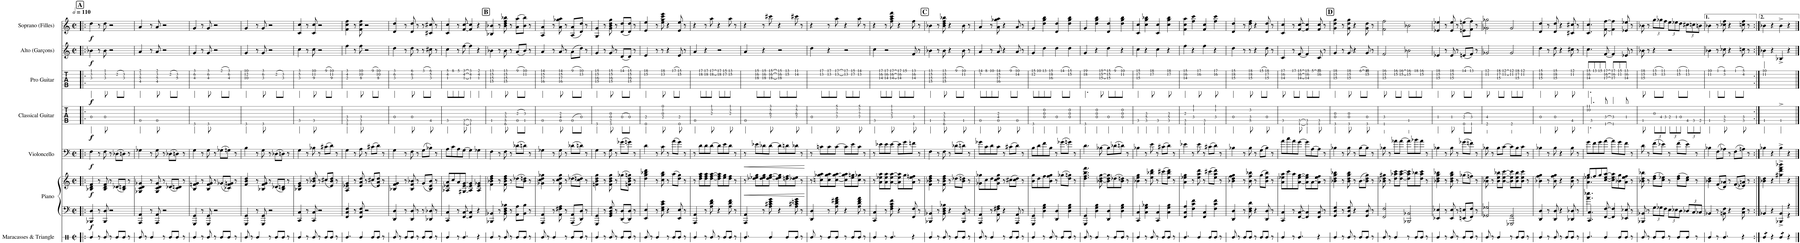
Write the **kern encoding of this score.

**kern	**kern	**kern	**dynam	**kern	**dynam	**kern	**dynam	**kern	**dynam	**kern	**dynam	**kern	**dynam
*part7	*part6	*part6	*part6	*part5	*part5	*part4	*part4	*part3	*part3	*part2	*part2	*part1	*part1
*staff8	*staff7	*staff6	*staff6/7	*staff5	*staff5	*staff4	*staff4	*staff3	*staff3	*staff2	*staff2	*staff1	*staff1
*I"Maracasses &amp; Triangle	*I"Piano	*	*	*I"Violoncello	*	*I"Classical Guitar	*	*I"Pro Guitar	*	*I"Alto (Garçons)	*	*I"Soprano (Filles)	*
*	*I'Pno.	*	*	*I'Vc.	*	*I'Guit.	*	*I'Pro Guit.	*	*I'A.	*	*I'S.	*
*stria1	*	*	*	*	*	*stria6	*	*stria6	*	*	*	*	*
*clefX	*clefF4	*clefG2	*	*clefF4	*	*	*	*	*	*clefG2	*	*clefG2	*
*k[]	*k[]	*k[]	*	*k[]	*	*k[]	*	*k[]	*	*k[]	*	*k[]	*
*M2/2	*M2/2	*M2/2	*	*M2/2	*	*M2/2	*	*M2/2	*	*M2/2	*	*M2/2	*
*met(c|)	*met(c|)	*met(c|)	*	*met(c|)	*	*met(c|)	*	*met(c|)	*	*met(c|)	*	*met(c|)	*
*MM220	*MM220	*MM220	*	*MM220	*	*MM220	*	*MM220	*	*MM220	*	*MM220	*
!!LO:REH:place=s1:a:B:cj:fs=14:t=A
=1!|:	=1!|:	=1!|:	=1!|:	=1!|:	=1!|:	=1!|:	=1!|:	=1!|:	=1!|:	=1!|:	=1!|:	=1!|:	=1!|:
!	!	!	!LO:DY:b=2	!	!	!	!	!	!	!	!	!	!
!	!	!	!LO:DY:n=1:b	!	!LO:DY:b	!	!LO:DY:b	!	!	!	!	!	!
!	!	!	!	!	!	!	!LO:DY:n=1:b	!	!LO:DY:b	!	!	!	!
!	!	!	!	!	!	!	!	!	!LO:DY:n=1:b	!	!LO:DY:b	!	!LO:DY:b
4Re/	4BBB-X/ 4D/	4B-X/ 4d/ 4f/	f f	4F\	f	4D\	f f	4B-X\ 4d\ 4f\	f f	4b-X\	f	4dd\	f
8r	8r	8r	.	8r	.	8r	.	8r	.	8r	.	8r	.
8Re/	8BBB-/ 8D/	8B-/ 8d/ 8f/	.	8F\	.	8D\	.	8B-\ 8d\ 8f\	.	8b-\	.	8dd\	.
8r	2r	8r	.	8r	.	2r	.	8r	.	2r	.	2r	.
8Re/L	.	(8d-X/L	.	(8D-X\L	.	.	.	(8d-X\L	.	.	.	.	.
8Re/J	.	8B-/ 8dn/J)	.	8Dn\J)	.	.	.	8B-\ 8dn\J)	.	.	.	.	.
8r	.	8r	.	8r	.	.	.	8r	.	.	.	.	.
=2	=2	=2	=2	=2	=2	=2	=2	=2	=2	=2	=2	=2	=2
8Re/	4AAA/ 4AA/	4G-X/ 4c/ 4d/ 4g-X/	.	4G-X\	.	4AA\	.	4G-X\ 4c\ 4d\ 4g-X\	.	4a/	.	4a/	.
8r	.	.	.	.	.	.	.	.	.	.	.	.	.
4Re/	8r	8r	.	8r	.	8r	.	8r	.	8r	.	8r	.
.	8AAA/ 8AA/	8G-/ 8c/ 8d/ 8g-/	.	8G-\	.	8AA\	.	8G-\ 8c\ 8d\ 8g-\	.	8a/	.	8a/	.
8r	2r	8r	.	8r	.	2r	.	8r	.	2r	.	2r	.
8Re/L	.	(8d-X/L	.	(8D-X\L	.	.	.	(8d-X\L	.	.	.	.	.
8Re/J	.	8c/ 8dn/J)	.	8Dn\J)	.	.	.	8c\ 8dn\J)	.	.	.	.	.
8r	.	8r	.	8r	.	.	.	8r	.	.	.	.	.
=3	=3	=3	=3	=3	=3	=3	=3	=3	=3	=3	=3	=3	=3
4Re/	4GGG/ 4GG/	4B/ 4fn/ 4g/	.	4G\	.	4GG\	.	4B\ 4fn\ 4g\	.	4g/	.	4g/	.
8r	8r	8r	.	8r	.	8r	.	8r	.	8r	.	8r	.
8Re/	8GGG/ 8GG/	8B/ 8f/ 8g/	.	8G\	.	8GG\	.	8B\ 8f\ 8g\	.	8g/	.	8g/	.
8r	2r	8r	.	8r	.	2r	.	8r	.	2r	.	2r	.
8Re/L	.	(8g-X/L	.	(8G-X\L	.	.	.	(8g-X\L	.	.	.	.	.
8Re/J	.	8c-X/ 8f/ 8gn/J)	.	8Gn\J)	.	.	.	8c-X\ 8f\ 8gn\J)	.	.	.	.	.
8r	.	8r	.	8r	.	.	.	8r	.	.	.	.	.
=4	=4	=4	=4	=4	=4	=4	=4	=4	=4	=4	=4	=4	=4
8Re/	4GGG/ 4GG/	4f/ 4b/ 4dd/	.	4B\	.	4GG\	.	4f\ 4b\ 4dd\	.	4g/	.	4g/	.
8r	.	.	.	.	.	.	.	.	.	.	.	.	.
4Re/	8r	8r	.	8r	.	8r	.	8r	.	8r	.	8r	.
.	8GGG/ 8GG/	8B-X/ 8f/ 8g/	.	8G\	.	8GG\	.	8B-X\ 8f\ 8g\	.	8g/	.	8g/	.
8r	2r	8r	.	8r	.	2r	.	8r	.	2r	.	2r	.
8Re/L	.	(8d-X/L	.	(8D-X\L	.	.	.	(8d-X\L	.	.	.	.	.
8Re/J	.	8B-/ 8dn/J)	.	8Dn\J)	.	.	.	8B-\ 8dn\J)	.	.	.	.	.
8r	.	8r	.	8r	.	.	.	8r	.	.	.	.	.
=5	=5	=5	=5	=5	=5	=5	=5	=5	=5	=5	=5	=5	=5
4Re/	4CC/ 4C/	4B-X/ 4e/ 4g/	.	4G\	.	4C\	.	4B-X\ 4e\ 4g\	.	4cc\	.	4c/ 4cc/	.
8r	8r	8r	.	8r	.	8r	.	8r	.	8r	.	8r	.
8Re/	8CC/ 8C/	8e/ 8b-X/ 8dd/	.	8B-X\	.	8C\	.	8e\ 8b-X\ 8dd\	.	8cc\	.	8c/ 8cc/	.
8r	2r	8r	.	8r	.	2r	.	8r	.	2r	.	2r	.
8Re/L	.	(8cc#X/L	.	(8c#X\L	.	.	.	(8cc#X\L	.	.	.	.	.
8Re/J	.	8e/ 8b-/ 8dd/J)	.	8d\J)	.	.	.	8e\ 8b-\ 8dd\J)	.	.	.	.	.
8r	.	8r	.	8r	.	.	.	8r	.	.	.	.	.
=6	=6	=6	=6	=6	=6	=6	=6	=6	=6	=6	=6	=6	=6
4.Re/	4FF/ 4C/ 4F/	4A/ 4e-X/ 4g/	.	4G\	.	4FF\ 4C\ 4F\	.	4A\ 4e-X\ 4g\	.	4ff\	.	4f\ 4cc\ 4ff\	.
.	8r	8r	.	8r	.	8r	.	8r	.	8r	.	8r	.
4Re/	8FF/ 8C/ 8F/	8e-/ 8a/ 8dd/	.	8A\	.	8FF\ 8C\ 8F\	.	8e-\ 8a\ 8dd\	.	8ff\	.	8f\ 8cc\ 8ff\	.
.	2r	8r	.	8r	.	2r	.	8r	.	2r	.	2r	.
8Re/L	.	(8cc#X/L	.	(8c#X\L	.	.	.	(8cc#X\L	.	.	.	.	.
8Re/J	.	8e-/ 8a/ 8dd/J)	.	8d\J)	.	.	.	8e-\ 8a\ 8dd\J)	.	.	.	.	.
8r	.	8r	.	8r	.	.	.	8r	.	.	.	.	.
=7	=7	=7	=7	=7	=7	=7	=7	=7	=7	=7	=7	=7	=7
8Re/	4DD/ 4D/	4B-X/ 4f/ 4g/	.	4G\	.	4D\	.	4B-X\ 4f\ 4g\	.	4dd\	.	4d/ 4dd/	.
8r	.	.	.	.	.	.	.	.	.	.	.	.	.
8Re/L	8r	8r	.	8r	.	8r	.	8r	.	8r	.	8r	.
8Re/J	8DD/ 8D/	8B-/ 8f/ 8b-X/	.	8F\	.	8D\	.	8B-\ 8f\ 8b-X\	.	8dd\	.	8d/ 8dd/	.
8r	8r	8r	.	8r	.	8r	.	8r	.	8r	.	8r	.
8Re/L	8r	(8g/L	.	(8G\L	.	8r	.	(8g\L	.	8r	.	8r	.
8Re/J	8DD-X/ 8D-X/	8B-/ 8e/ 8b-/J)	.	8B-X\J)	.	8D-X\	.	8B-\ 8e\ 8b-\J)	.	8cc#X\	.	8c#X/ 8cc#X/	.
8r	8r	8r	.	8r	.	8r	.	8r	.	8r	.	8r	.
=8	=8	=8	=8	=8	=8	=8	=8	=8	=8	=8	=8	=8	=8
4Re/	4CC/ 4C/	8A-X/ 8e-X/ 8a/L	.	8A\L	.	4C\	.	8A-X\ 8e-X\ 8a\L	.	4cc\	.	4c/ 4cc/	.
.	.	8cc/	.	8c\	.	.	.	8cc\	.	.	.	.	.
8r	8r	8a/	.	8A\	.	8r	.	8a\	.	8r	.	8r	.
4.Re/	[8FF/ [8C/	[8G#X/ [8e-/ [8g/J	.	[8G\J	.	[8FF\ [8C\	.	[8G#X\ [8e-\ [8g\J	.	[8ff\	.	[8f/ [8cc/	.
.	4FF/] 4C/]	4A-/] 4e-/] 4g/]	.	4G\]	.	4FF\] 4C\]	.	4A-\] 4e-\] 4g\]	.	4ff\]	.	4f/] 4cc/]	.
4r	4r	4A-/ 4e-/ 4g-X/	.	4G-X\	.	4r	.	4A-\ 4e-\ 4g-X\	.	4r	.	4r	.
!!LO:REH:place=s1:a:B:cj:fs=14:t=B
=9	=9	=9	=9	=9	=9	=9	=9	=9	=9	=9	=9	=9	=9
4Re/	4BBB-X/ 4BB-X/	4f\ 4b-X\ 4dd\ 4ff\	.	4F\	.	4BB-X\	.	4f\ 4b-X\ 4dd\ 4ff\	.	4b-X\	.	4B-X/ 4b-X/	.
8r	8r	8r	.	8r	.	8r	.	8r	.	8r	.	8r	.
8Re/	8BB-\ 8D\ 8F\ 8B-X\	8f\ 8b-\ 8dd\ 8ff\	.	8F\	.	8BB-\ 8D\ 8F\ 8B-X\	.	8f\ 8b-\ 8dd\ 8ff\	.	8b-\	.	8b-\ 8dd\ 8ff\ 8bb-X\	.
8r	8r	8r	.	8r	.	8r	.	8r	.	8r	.	8r	.
8Re/L	8AA\ 8A\L	(8dd-X\L	.	(8d-X\L	.	(8AA\ 8A\L	.	(8dd-X\L	.	(8a/L	.	(8a\ 8aa\L	.
8Re/J	8BB-\ 8B-\J	8b-\ 8ddn\J)	.	8dn\J)	.	8BB-\ 8B-\J)	.	8b-\ 8ddn\J)	.	8b-/J)	.	8b-\ 8bb-\J)	.
8r	8r	8r	.	8r	.	8r	.	8r	.	8r	.	8r	.
=10	=10	=10	=10	=10	=10	=10	=10	=10	=10	=10	=10	=10	=10
8Re/	4AAA/ 4AA/	4g-X\ 4cc\ 4dd\ 4gg-X\	.	4G-X\	.	4AA\	.	4g-X\ 4cc\ 4dd\ 4gg-X\	.	4a/	.	4A/ 4a/	.
8r	.	.	.	.	.	.	.	.	.	.	.	.	.
4Re/	8r	8r	.	8r	.	8r	.	8r	.	8r	.	8r	.
.	8AA\ 8F#X\ 8A\	8g-\ 8cc\ 8dd\ 8gg-\	.	8G-\	.	8AA\ 8F#X\ 8A\	.	8g-\ 8cc\ 8dd\ 8gg-\	.	8a/	.	8a\ 8gg-X\ 8aa\	.
8r	8r	8r	.	8r	.	8r	.	8r	.	8r	.	8r	.
8Re/L	8AAA/ 8AA/L	(8dd-X\L	.	(8d-X\L	.	(8AA\L	.	(8dd-X\L	.	(8a\L	.	(8A/ 8a/L	.
8Re/J	8DD/ 8D/J	8cc\ 8ddn\J)	.	8dn\J)	.	8D\J)	.	8cc\ 8ddn\J)	.	8dd\J)	.	8d/ 8dd/J)	.
8r	8r	8r	.	8r	.	8r	.	8r	.	8r	.	8r	.
=11	=11	=11	=11	=11	=11	=11	=11	=11	=11	=11	=11	=11	=11
4Re/	4GGG/ 4GG/	4fn\ 4b\ 4dd\ 4gg\	.	4G\	.	4GG\	.	4fn\ 4b\ 4dd\ 4gg\	.	4g/	.	4G/ 4g/	.
8r	8r	8r	.	8r	.	8r	.	8r	.	8r	.	8r	.
8Re/	8GG/ 8BB/ 8D/ 8G/	8f\ 8b\ 8dd\ 8gg\	.	8G\	.	8GG\ 8BB\ 8D\ 8G\	.	8f\ 8b\ 8dd\ 8gg\	.	8g/	.	8g\ 8b\ 8dd\ 8gg\	.
8r	8r	8r	.	8r	.	8r	.	8r	.	8r	.	8r	.
8Re/L	8DD/ 8D/L	(8gg-X\L	.	(8g-X\L	.	(8D\L	.	(8gg-X\L	.	(8d/L	.	(8d/ 8dd/L	.
8Re/J	8DD/ 8D/J	8fn\ 8b\ 8dd\ 8ggn\J)	.	8gn\J)	.	8D\J)	.	8fn\ 8b\ 8dd\ 8ggn\J)	.	8d/J)	.	8d/ 8dd/J)	.
8r	8r	8r	.	8r	.	8r	.	8r	.	8r	.	8r	.
=12	=12	=12	=12	=12	=12	=12	=12	=12	=12	=12	=12	=12	=12
8Re/	4EE/ 4E/	4dd\ 4gg\ 4bb-X\ 4ddd\	.	4d\	.	4EE\ 4E\	.	4dd\ 4bb-X\	.	4e/	.	4e/ 4ee/	.
8r	.	.	.	.	.	.	.	.	.	.	.	.	.
4Re/	8r	8r	.	8r	.	8r	.	8r	.	8r	.	8r	.
.	8E\ 8G\ 8c\ 8e\	8cc\ 8gg\ 8bb-\	.	8c\	.	8E\ 8G\ 8c\ 8e\	.	8cc\ 8bb-\	.	8r	.	8ee\ 8gg\ 8ccc\ 8eee\	.
8r	4r	8r	.	8r	.	4r	.	8r	.	4r	.	4r	.
8Re/L	.	(8aa\L	.	(8a\L	.	.	.	(8aa\L	.	.	.	.	.
8Re/J	8EE/ 8E/	8dd\ 8gg\J)	.	8g\J)	.	8EE\ 8E\	.	8dd\ 8gg\J)	.	8e/	.	8e/ 8ee/	.
8r	8r	8r	.	8r	.	8r	.	8r	.	8r	.	8r	.
=13	=13	=13	=13	=13	=13	=13	=13	=13	=13	=13	=13	=13	=13
4Re/	4AAA/ 4AA/	8r	.	8r	.	4AA\	.	8r	.	4a/	.	4r	.
.	.	8dd\ 8ff\ 8aa\L	.	8d\L	.	.	.	8ff\ 8aa\L	.	.	.	.	.
8r	8r	8dd\ 8ff\ 8aa\	.	8d\	.	8r	.	8ff\ 8aa\	.	4r	.	8r	.
8Re/	8A\ 8d\ 8f\	[8dd\ [8ff\ [8aa\J	.	[8d\J	.	8A\ 8d\ 8f\	.	[8ff\ [8aa\J	.	.	.	8aa\	.
8r	4r	8dd\] 8ff\] 8aa\]L	.	8d\L]	.	4r	.	8ff\] 8aa\]L	.	2r	.	4r	.
8Re/L	.	8ee\ 8gg\	.	8e\	.	.	.	8ee\ 8gg\	.	.	.	.	.
8Re/J	8A\ 8d\ 8f\	8dd\ 8ff\J	.	8d\J	.	8A\ 8d\ 8f\	.	8dd\ 8ff\J	.	.	.	8aa\	.
8r	8r	8r	.	8r	.	8r	.	8r	.	.	.	8r	.
=14	=14	=14	=14	=14	=14	=14	=14	=14	=14	=14	=14	=14	=14
!	!	!	!LO:HP:b	!	!LO:HP:b	!	!	!	!	!	!	!	!
4.Re/	4AAA/ 4AA/	8r	<	8r	<	4AA\	.	8r	.	4a/	.	4r	.
.	.	8dd-X\ 8ee-X\ 8gg\L	.	8e-X\L	.	.	.	8dd-X\ 8ee-X\ 8gg\L	.	.	.	.	.
.	8r	8dd-\ 8ee-\ 8gg\	.	8d-X\	.	8r	.	8dd-\ 8ee-\ 8gg\	.	4r	.	8r	.
4Re/	8A\ 8c#X\ 8e\ 8g\	[8dd-\ [8ee-\ [8gg\J	.	[8d-\J	.	8A\ 8c#X\ 8e\ 8g\	.	[8dd-\ [8ee-\ [8gg\J	.	.	.	8ccc#X\	.
.	4r	8dd-\] 8ee-\] 8gg\]L	.	8d-\L]	.	4r	.	8dd-\] 8ee-\] 8gg\]L	.	2r	.	4r	.
8Re/L	.	8ddn\ 8ff\	.	8dn\	.	.	.	8ddn\ 8ff\	.	.	.	.	.
8Re/J	8A\ 8c#X\ 8en\ 8g\	8dd-X\ 8ee-\J	.	8d-X\J	.	8A\ 8c#X\ 8en\ 8g\	.	8dd-X\ 8ee-\J	.	.	.	8ccc#X\	.
8r	8r	8r	.	8r	.	8r	.	8r	.	.	.	8r	.
.	.	.	[	.	[	.	.	.	.	.	.	.	.
=15	=15	=15	=15	=15	=15	=15	=15	=15	=15	=15	=15	=15	=15
8Re/	4DD/ 4D/	8r	.	8r	.	4D\	.	8r	.	4dd\	.	4r	.
8r	.	8ccn\ 8gg-X\ 8aa\L	.	8cn\L	.	.	.	8ccn\ 8aa\L	.	.	.	.	.
8Re/L	8r	8cc\ 8gg-\ 8aa\	.	8c\	.	8r	.	8cc\ 8aa\	.	4r	.	8r	.
8Re/J	8A\ 8d\ 8f#X\ 8a\	[8cc\ [8gg-\ [8aa\J	.	[8c\J	.	8A\ 8d\ 8f#X\ 8a\	.	[8cc\ [8aa\J	.	.	.	8aa\	.
8r	4r	8cc\] 8gg-\] 8aa\]L	.	8c\L]	.	4r	.	8cc\] 8aa\]L	.	2r	.	4r	.
8Re/L	.	8ee\ 8ggn\	.	8e\	.	.	.	8ee\ 8gg\	.	.	.	.	.
8Re/J	8A\ 8d\ 8f#\ 8a\	8cc\ 8gg-X\J	.	8c\J	.	8A\ 8d\ 8f#\ 8a\	.	8cc\ 8gg-X\J	.	.	.	8aa\	.
8r	8r	8r	.	8r	.	8r	.	8r	.	.	.	8r	.
=16	=16	=16	=16	=16	=16	=16	=16	=16	=16	=16	=16	=16	=16
4Re/	4CC/ 4C/	8r	.	8r	.	4C\	.	8r	.	4cc\	.	4r	.
.	.	8a\ 8ee-X\ 8aa\L	.	8e-X\L	.	.	.	8a\ 8ee-X\ 8aa\L	.	.	.	.	.
8r	8r	8a\ 8ee-\ 8aa\	.	8e-\	.	8r	.	8a\ 8ee-\ 8aa\	.	2r	.	8r	.
4.Re/	8F\ 8A\ 8c\ 8f\	[8a\ [8ee-\ [8aa\J	.	[8e-\J	.	8F\ 8A\ 8c\ 8f\	.	[8a\ [8ee-\ [8aa\J	.	.	.	8ff\ 8aa\ 8ccc\ 8fff\	.
.	4r	8a\] 8ee-\] 8aa\]L	.	8e-\L]	.	4r	.	8a\] 8ee-\] 8aa\]L	.	.	.	4r	.
.	.	8gg\	.	8g\	.	.	.	8gg\	.	.	.	.	.
4r	8FF/ 8F/	8a\ 8ee-\ 8ffn\J	.	8fn\J	.	8FF\ 8F\	.	8a\ 8ee-\ 8ffn\J	.	8f/	.	8ff\	.
.	8r	8r	.	8r	.	8r	.	8r	.	8r	.	8r	.
!!LO:REH:place=s1:a:B:cj:fs=14:t=C
=17	=17	=17	=17	=17	=17	=17	=17	=17	=17	=17	=17	=17	=17
4Re/	4BBB-X/ 4BB-X/	4f\ 4b-X\ 4dd\ 4ff\	.	4F\	.	4BB-X\	.	4f\ 4b-X\ 4dd\ 4ff\	.	4b-X\	.	4b-X\	.
8r	8r	8r	.	8r	.	8r	.	8r	.	8r	.	8r	.
8Re/	8BB-\ 8D\ 8F\ 8B-X\	8f\ 8b-\ 8dd\ 8ff\	.	8F\	.	8BB-\ 8D\ 8F\ 8B-X\	.	8f\ 8b-\ 8dd\ 8ff\	.	8b-\	.	8b-\ 8dd\ 8ff\ 8bb-X\	.
8r	4r	8r	.	8r	.	4r	.	8r	.	4r	.	4r	.
8Re/L	.	(8dd-X\L	.	(8d-X\L	.	.	.	(8dd-X\L	.	.	.	.	.
8Re/J	8BBB-/ 8BB-/	8b-\ 8ddn\J)	.	8dn\J)	.	8BB-\	.	8b-\ 8ddn\J)	.	8b-\	.	8b-\	.
8r	8r	8r	.	8r	.	8r	.	8r	.	8r	.	8r	.
=18	=18	=18	=18	=18	=18	=18	=18	=18	=18	=18	=18	=18	=18
8Re/	4AAA/ 4AA/	8g-X\ 8gg-X\L	.	8g-X\L	.	4AA\	.	8g-X\ 8gg-X\L	.	4a/	.	4a/	.
8r	.	8cc\	.	8c\	.	.	.	8cc\	.	.	.	.	.
4Re/	8r	8dd\	.	8d\	.	8r	.	8dd\	.	8r	.	8r	.
.	8AA\ 8F#X\ 8A\	8g-\ 8cc\ 8dd\ 8gg-\J	.	8c\J	.	8AA\ 8F#X\ 8A\	.	8g-\ 8cc\ 8dd\ 8gg-\J	.	8a/	.	8a\ 8gg-X\ 8aa\	.
8r	4r	8r	.	8r	.	4r	.	8r	.	4r	.	4r	.
8Re/L	.	(8cc#X\L	.	(8c#X\L	.	.	.	(8cc#X\L	.	.	.	.	.
8Re/J	8AAA/ 8AA/	8cc#\ 8dd\J)	.	8d\J)	.	8AA\	.	8cc#\ 8dd\J)	.	8a/	.	8a/	.
8r	8r	8r	.	8r	.	8r	.	8r	.	8r	.	8r	.
=19	=19	=19	=19	=19	=19	=19	=19	=19	=19	=19	=19	=19	=19
4Re/	4GGG/ 4GG/	8b\ 8gg\L	.	8B\L	.	4GG\	.	8b\ 8gg\L	.	4g/	.	4g/	.
.	.	8dd\	.	8d\	.	.	.	8dd\	.	.	.	.	.
8r	4D\ 4G\ 4B\	8ff\	.	8f\	.	4D\ 4G\ 4B\	.	8ff\	.	4dd\	.	4dd\ 4gg\ 4bb\	.
8Re/	.	8b\ 8ff\ 8gg\J	.	8B\J	.	.	.	8b\ 8ff\ 8gg\J	.	.	.	.	.
8r	4DD/ 4D/	8r	.	8r	.	4D\	.	8r	.	4dd\	.	4d/ 4dd/	.
8Re/L	.	(8gg-X\L	.	(8g-X\L	.	.	.	(8gg-X\L	.	.	.	.	.
8Re/J	4D\ 4G\ 4B\	8dd\ 8ggn\J)	.	8gn\J)	.	4D\ 4G\ 4B\	.	8dd\ 8ggn\J)	.	4dd\	.	4dd\ 4gg\ 4bb\	.
8r	.	8r	.	8r	.	.	.	8r	.	.	.	.	.
=20	=20	=20	=20	=20	=20	=20	=20	=20	=20	=20	=20	=20	=20
8Re/	4GGG/ 4GG/	4.dd\ 4.ff\ 4.bb\ 4.fff\	.	4.d\	.	4GG\	.	4.ff\ 4.bb\	.	4g/	.	4g/	.
8r	.	.	.	.	.	.	.	.	.	.	.	.	.
4Re/	4D\ 4G\ 4B\	.	.	.	.	4D\ 4G\ 4B\	.	.	.	4r	.	4dd\ 4gg\ 4bb\	.
.	.	[8b-X\ [8dd\ [8gg\	.	[8B-X\	.	.	.	[8b-X\ [8dd\ [8gg\	.	.	.	.	.
8r	4DD/ 4D/	8b-\] 8dd\] 8gg\]L	.	8B-\L]	.	4D\	.	8b-\] 8dd\] 8gg\]L	.	4dd\	.	4d/ 4dd/	.
8Re/L	.	(8dd-X\	.	(8d-X\	.	.	.	(8dd-X\	.	.	.	.	.
8Re/J	4D\ 4G\ 4B\	8b-\ 8ddn\J)	.	8dn\J)	.	4D\ 4G\ 4B\	.	8b-\ 8ddn\J)	.	4r	.	4dd\ 4gg\ 4bb\	.
8r	.	8r	.	8r	.	.	.	8r	.	.	.	.	.
=21	=21	=21	=21	=21	=21	=21	=21	=21	=21	=21	=21	=21	=21
4Re/	4CC/ 4C/	4b-X\ 4ee\ 4gg\	.	4B-X\	.	4C\	.	4b-X\ 4ee\ 4gg\	.	4cc\	.	4c/ 4cc/	.
8r	4C\ 4G\ 4B-X\	8r	.	8r	.	4C\ 4G\ 4B-X\	.	8r	.	4r	.	4cc\ 4gg\ 4bb-X\	.
8Re/	.	8ee\ 8bb-X\ 8ddd\	.	8e\	.	.	.	8ee\ 8bb-X\	.	.	.	.	.
8r	4CC/ 4C/	8r	.	8r	.	4C\	.	8r	.	4cc\	.	4c/ 4cc/	.
8Re/L	.	(8ccc#X\L	.	(8c#X\L	.	.	.	8r	.	.	.	.	.
8Re/J	4C\ 4G\ 4B-\	8ee\ 8bb-\ 8ddd\J)	.	8d\J)	.	4C\ 4G\ 4B-\	.	8ee\ 8bb-\	.	4r	.	4cc\ 4gg\ 4bb-\	.
8r	.	8r	.	8r	.	.	.	8r	.	.	.	.	.
=22	=22	=22	=22	=22	=22	=22	=22	=22	=22	=22	=22	=22	=22
4.Re/	4FF/ 4C/ 4A/	4a\ 4ee-X\ 4gg\	.	4e-X\	.	4FF\ 4C\ 4A\	.	4a\ 4ee-X\ 4gg\	.	4ff\	.	4f\ 4cc\ 4aa\	.
.	4F\ 4c\ 4f\	8r	.	8r	.	4F\ 4c\ 4f\	.	8r	.	4r	.	4ff\ 4ccc\	.
4Re/	.	8ee-\ 8aa\ 8ddd\	.	8e-\	.	.	.	8ee-\ 8aa\	.	.	.	.	.
.	4FF/ 4C/	8r	.	8r	.	4FF\ 4C\	.	8r	.	4ff\	.	4f/ 4cc/	.
8Re/L	.	(8ccc#X\L	.	(8c#X\L	.	.	.	8r	.	.	.	.	.
8Re/J	4F\ 4c\ 4f\	8ee-\ 8aa\ 8ddd\J)	.	8d\J)	.	4F\ 4c\ 4f\	.	8ee-\ 8aa\	.	4r	.	4ff\ 4ccc\	.
8r	.	8r	.	8r	.	.	.	8r	.	.	.	.	.
=23	=23	=23	=23	=23	=23	=23	=23	=23	=23	=23	=23	=23	=23
8Re/	4DD/ 4D/	4b-X\ 4dd\ 4ff\ 4gg\	.	4B-X\	.	4D\	.	4b-X\ 4ff\ 4gg\	.	4dd\	.	4d/ 4dd/	.
8r	.	.	.	.	.	.	.	.	.	.	.	.	.
8Re/L	8r	8r	.	8r	.	8r	.	8r	.	8r	.	8r	.
8Re/J	8D\ 8F\ 8d\	8b-\ 8ff\ 8bb-X\	.	8B-\	.	8D\ 8F\ 8d\	.	8b-\ 8ff\ 8bb-X\	.	8r	.	8dd\ 8ff\	.
8r	4r	8r	.	8r	.	4r	.	8r	.	4r	.	4r	.
8Re/L	.	(8gg\L	.	(8G\L	.	.	.	(8gg\L	.	.	.	.	.
8Re/J	8DD/ 8D/	8b-\ 8ee\ 8bb-\J)	.	8B-\J)	.	8D\	.	8b-\ 8ee\ 8bb-\J)	.	8dd\	.	8d/ 8dd/	.
8r	8r	8r	.	8r	.	8r	.	8r	.	8r	.	8r	.
=24	=24	=24	=24	=24	=24	=24	=24	=24	=24	=24	=24	=24	=24
4Re/	4CC/ 4C/	8a\ 8ee-X\ 8aa\L	.	8a\L	.	4C\	.	8a\ 8ee-X\ 8aa\	.	4c/	.	4c/ 4cc/	.
.	.	8ccc\	.	8cc\	.	.	.	8r	.	.	.	.	.
8r	8r	8aa\	.	8a\	.	8r	.	8aa\L	.	8r	.	8r	.
4.Re/	[8FF/ [8C/	[8a\ [8ee-\ [8gg\J	.	[8g\J	.	[8FF\ [8C\	.	[8a\ [8ee-\ [8gg\J	.	[8f/	.	[8f/ [8cc/	.
.	4FF/] 4C/]	8a\] 8ee-\] 8gg\]L	.	8g\L]	.	4FF\] 4C\]	.	8a\] 8ee-\] 8gg\]L	.	4f/]	.	4f/] 4cc/]	.
.	.	[8a\	.	[8A\	.	.	.	[8a\	.	.	.	.	.
4r	8FF/ 8C/	8a\] 8ee-\ 8ff\J	.	8A\J]	.	8FF\ 8C\	.	8a\] 8ee-\ 8ff\J	.	8c/	.	8f/ 8cc/	.
.	8r	8r	.	8r	.	8r	.	8r	.	8r	.	8r	.
!!LO:REH:place=s1:a:B:cj:fs=14:t=D
=25	=25	=25	=25	=25	=25	=25	=25	=25	=25	=25	=25	=25	=25
4Re/	4GG/ 4D/ 4G/	4b-X\ 4dd\ 4gg\ 4bb-X\	.	4B-X\	.	4GG\ 4D\ 4G\	.	4b-X\ 4dd\ 4bb-X\	.	4g/	.	4g\ 4dd\ 4gg\	.
8r	8r	8r	.	8r	.	8r	.	8r	.	8r	.	8r	.
8Re/	8GG/ 8D/ 8G/	8b-\ 8dd\ 8gg\ 8bb-\	.	8B-\	.	8GG\ 8D\ 8G\	.	8b-\ 8dd\ 8bb-\	.	8g/	.	8g\ 8dd\ 8gg\	.
8r	4r	8r	.	8r	.	4r	.	8r	.	4r	.	4r	.
8Re/L	.	([8b-\L	.	[8B-\L	.	.	.	([8b-\L	.	.	.	.	.
8Re/J	8GG/ 8D/	8b-\] 8dd\ 8gg\J)	.	8B-\J]	.	8GG\ 8D\	.	8b-\] 8dd\ 8gg\J)	.	8g/	.	8g\ 8dd\	.
8r	8r	8r	.	8r	.	8r	.	8r	.	8r	.	8r	.
=26	=26	=26	=26	=26	=26	=26	=26	=26	=26	=26	=26	=26	=26
8Re/	2FF/ 2F/	8b-X\ 8dd\ 8gg#X\	.	8B-X\	.	2FF\ 2F\	.	8b-X\ 8dd\ 8gg#X\	.	2f/	.	2f\ 2ff\	.
8r	.	8r	.	8r	.	.	.	8r	.	.	.	.	.
4Re/	.	8dd\ 8aa-X\ 8ccc\L	.	8a-X\L	.	.	.	8dd\ 8aa-X\L	.	.	.	.	.
.	.	[8dd\ [8aa-\ [8ccc\J	.	[8a-\J	.	.	.	[8dd\ [8aa-\J	.	.	.	.	.
8r	2BBB-X/ 2BB-X/	8dd\] 8aa-\] 8ccc\]L	.	8a-\L]	.	2BB-X\	.	8dd\] 8aa-\]L	.	2b-X\	.	2b-X\	.
8Re/L	.	8bb-X\	.	8b-X\	.	.	.	8bb-X\	.	.	.	.	.
8Re/J	.	8dd\ 8aa-\ 8ccc\J	.	8a-\J	.	.	.	8dd\ 8aa-\J	.	.	.	.	.
8r	.	8r	.	8r	.	.	.	8r	.	.	.	.	.
=27	=27	=27	=27	=27	=27	=27	=27	=27	=27	=27	=27	=27	=27
4Re/	4EE-X/ 4E-X/	4b-X\ 4dd\ 4gg\ 4bb-X\	.	4B-X\	.	4E-X\	.	4b-X\ 4dd\ 4bb-X\	.	4e-X/	.	4e-X/ 4ee-X/	.
8r	8r	8r	.	8r	.	8r	.	8r	.	8r	.	8r	.
8Re/	8EE-/ 8E-/	8b-\ 8dd\ 8gg\ 8bb-\	.	8B-\	.	8E-\	.	8b-\ 8dd\ 8bb-\	.	8e-/	.	8e-/ 8ee-/	.
8r	8r	8r	.	8r	.	8r	.	8r	.	8r	.	8r	.
8Re/L	8EEn/ 8En/L	(8gg-X\L	.	(8g-X\L	.	(8EE\ 8En\L	.	(8gg-X\L	.	(8en/L	.	(8en\ 8een\L	.
8Re/J	8FF/ 8F/J	8ffn\J)	.	8fn\J)	.	8FF\ 8F\J)	.	8ffn\J)	.	8f/J)	.	8f\ 8ff\J)	.
8r	8r	8r	.	8r	.	8r	.	8r	.	8r	.	8r	.
=28	=28	=28	=28	=28	=28	=28	=28	=28	=28	=28	=28	=28	=28
8Re/	2GG-X/ 2G-X/	8b-X\ 8ee\	.	8B-X\	.	2GG-X\ 2G-X\	.	8b-X\ 8ee\	.	2g-X/	.	2g-X\ 2gg-X\	.
8r	.	8r	.	8r	.	.	.	8r	.	.	.	.	.
4Re/	.	8b-\ 8ee\ 8bb-X\L	.	8B-\L	.	.	.	8b-\ 8ee\ 8bb-X\L	.	.	.	.	.
.	.	[8b-\ [8ee\ [8ccc\J	.	[8c\J	.	.	.	[8b-\ [8ee\J	.	.	.	.	.
8r	2GGG-X/ 2GG-/	8b-\] 8ee\] 8ccc\]L	.	8c\L]	.	2GG-\	.	8b-\] 8ee\]L	.	2g-/	.	2g-/	.
8Re/L	.	8b-\ 8ee\ 8bb-\	.	8B-\	.	.	.	8b-\ 8ee\ 8bb-\	.	.	.	.	.
8Re/J	.	8b-\ 8ee\ 8ccc\J	.	8c\J	.	.	.	8b-\ 8ee\J	.	.	.	.	.
8r	.	8r	.	8r	.	.	.	8r	.	.	.	.	.
=29	=29	=29	=29	=29	=29	=29	=29	=29	=29	=29	=29	=29	=29
4Re/	4DD/ 4D/	4b-X\ 4ff\ 4gg\	.	4B-X\	.	4D\	.	4b-X\ 4ff\ 4gg\	.	4dd\	.	4d/ 4dd/	.
8r	8r	8r	.	8r	.	8r	.	8r	.	8r	.	8r	.
8Re/	8DD/ 8D/	8b-\ 8ff\ 8gg\	.	8B-\	.	8D\	.	8b-\ 8ff\ 8gg\	.	8dd\	.	8d/ 8dd/	.
8r	4r	4r	.	4r	.	4r	.	4r	.	4r	.	4r	.
8Re/L	.	.	.	.	.	.	.	.	.	.	.	.	.
8Re/J	8DD-X/ 8D-X/	8b-\ 8ee\	.	8B-\	.	8D-X\	.	8b-\ 8ee\	.	8cc#X\	.	8c#X/ 8cc#X/	.
8r	8r	8r	.	8r	.	8r	.	8r	.	8r	.	8r	.
=30	=30	=30	=30	=30	=30	=30	=30	=30	=30	=30	=30	=30	=30
*	*^	*^	*	*	*	*^	*	*^	*	*	*	*	*
4.Re/	4.CC/ 4.C/	4.a\ 4.ee-X\	8gg/L	4.a\ 4.ee-X\	.	8g\L	.	4.C/	4.a\ 4.ee-X\	.	8gg/L	4.a\ 4.ee-X\	.	4.cc\	.	4.c/ 4.cc/	.
.	.	.	8ff/	.	.	8f\	.	.	.	.	8ff/	.	.	.	.	.	.
.	.	.	8gg/	.	.	8g\	.	.	.	.	8gg/	.	.	.	.	.	.
4Re/	[8FF/ [8F/	2ryy	[8cc/ [8ee-/ [8aa/J	2ryy	.	[8a\J	.	[8FF/ [8F/	2ryy	.	[8cc/ [8ee-/ [8aa/J	2ryy	.	[8f/	.	[8f\ [8ff\	.
.	4FF/] 4F/]	.	8cc\] 8ee-\] 8aa\]L	.	.	8a\L]	.	4FF/] 4F/]	.	.	8cc/] 8ee-/] 8aa/]L	.	.	4f/]	.	4f\] 4ff\]	.
8Re/L	.	.	8b-X\ 8gg\	.	.	8g\	.	.	.	.	8b-X/ 8gg/	.	.	.	.	.	.
8Re/J	8EE-X/ 8E-X/	.	8a\ 8ee-\ 8ff\J	.	.	8f\J	.	8E-X/	.	.	8a/ 8ee-/ 8ff/J	.	.	8e-X/	.	8e-X/ 8ee-X/	.
8r	8r	8ryy	8r	8ryy	.	8r	.	8r	8ryy	.	8r	8ryy	.	8r	.	8r	.
*	*v	*v	*	*	*	*	*	*v	*v	*	*v	*v	*	*	*	*	*
*	*	*v	*v	*	*	*	*	*	*	*	*	*	*	*
=31	=31	=31	=31	=31	=31	=31	=31	=31	=31	=31	=31	=31	=31
8Re/	8BBB-X/ 8BB-X/	8b-X\ 8dd\ 8bb-X\	.	8d\	.	8BB-X\	.	8b-X\ 8dd\ 8bb-X\	.	8b-X\	.	8b-X\	.
8r	8r	8r	.	8r	.	8r	.	8r	.	8r	.	8r	.
*	*Xbrackettup	*	*	*	*	*Xbrackettup	*	*	*	*	*	*Xbrackettup	*
8Re/L	12G\L	(8dd\ 8ff\L	.	(8f\L	.	12G\L	.	(8dd\ 8ff\L	.	4r	.	12gg\L	.
.	12G-X\	.	.	.	.	12G-X\	.	.	.	.	.	12gg-X\	.
8Re/J	.	8cc\ 8ee-X\J)	.	8e-X\J)	.	.	.	8cc\ 8ee-X\J)	.	.	.	.	.
.	12F\J	.	.	.	.	12F\J	.	.	.	.	.	12ff\J	.
8r	12E\L	8r	.	8r	.	12E\L	.	8r	.	2r	.	12ee\L	.
.	12E-X\	.	.	.	.	12E-X\	.	.	.	.	.	12ee-X\	.
8Re/L	.	(8dd\ 8ff\L	.	(8f\L	.	.	.	(8dd\ 8ff\L	.	.	.	.	.
.	12D\J	.	.	.	.	12D\J	.	.	.	.	.	12dd\J	.
8Re/J	12D-X/L	8cc\ 8ee-\J)	.	8e-\J)	.	12D-X\L	.	8cc\ 8ee-\J)	.	.	.	12cc#X\L	.
.	12C/	.	.	.	.	12C\	.	.	.	.	.	12ccn\	.
8r	.	8r	.	8r	.	.	.	8r	.	.	.	.	.
.	12C-X/J	.	.	.	.	12C-X\J	.	.	.	.	.	12bn\J	.
=32	=32	=32	=32	=32	=32	=32	=32	=32	=32	=32	=32	=32	=32
4Re/	4BB-X/	4b-X\ 4dd\	.	4B-X\	.	4BB-X\	.	4b-X\ 4dd\	.	4b-X\	.	4b-X\	.
8r	8r	(8f/L	.	(8F\L	.	8r	.	(8f\L	.	8r	.	8r	.
4.Re/	8BBn\ 8F\	8d/ 8a-X/J)	.	8A-X\J)	.	8BBn\ 8F\	.	8d\ 8a-X\J)	.	8cc-X\	.	8cc-X\ 8ff\	.
.	4r	8r	.	8r	.	4r	.	8r	.	4r	.	4r	.
.	.	(8f/L	.	(8F\L	.	.	.	(8f\L	.	.	.	.	.
4r	8C\ 8F\	8e-X/ 8an/J)	.	8An\J)	.	8C\ 8F\	.	8e-X\ 8an\J)	.	8ccn\	.	8ccn\ 8ff\	.
.	8r	8r	.	8r	.	8r	.	8r	.	8r	.	8r	.
=33:|!	=33:|!	=33:|!	=33:|!	=33:|!	=33:|!	=33:|!	=33:|!	=33:|!	=33:|!	=33:|!	=33:|!	=33:|!	=33:|!
*	*^	*	*	*	*	*	*	*^	*	*	*	*	*
*tremolo	*	*	*	*	*	*	*	*	*	*	*	*	*	*	*
8Re/L	4BB-X/	2.ryy	4b-X\ 4dd\	.	4B-X\	.	4BB-X\	.	4b-X/ 4dd/	2.ryy	.	4b-X\	.	4b-X\	.
8Re/J	.	.	.	.	.	.	.	.	.	.	.	.	.	.	.
4r	4r	.	4r	.	4r	.	4r	.	4r	.	.	4r	.	4r	.
8Re/L	4BBB-X/^ 4BB-/^	.	4gg#X\^ 4ddd\^ 4fff\^ 4bbb-X\^	.	4B-^\	.	4BB-^\	.	4r	.	.	4B-X^/	.	4b-^\	.
8Re/J	.	.	.	.	.	.	.	.	.	.	.	.	.	.	.
*Xtremolo	*	*	*	*	*	*	*	*	*	*	*	*	*	*	*
4r	4r	4r	4r	.	4r	.	4r	.	4r	4r	.	4r	.	4r	.
*	*v	*v	*	*	*	*	*	*	*v	*v	*	*	*	*	*
==	==	==	==	==	==	==	==	==	==	==	==	==	==
*-	*-	*-	*-	*-	*-	*-	*-	*-	*-	*-	*-	*-	*-
